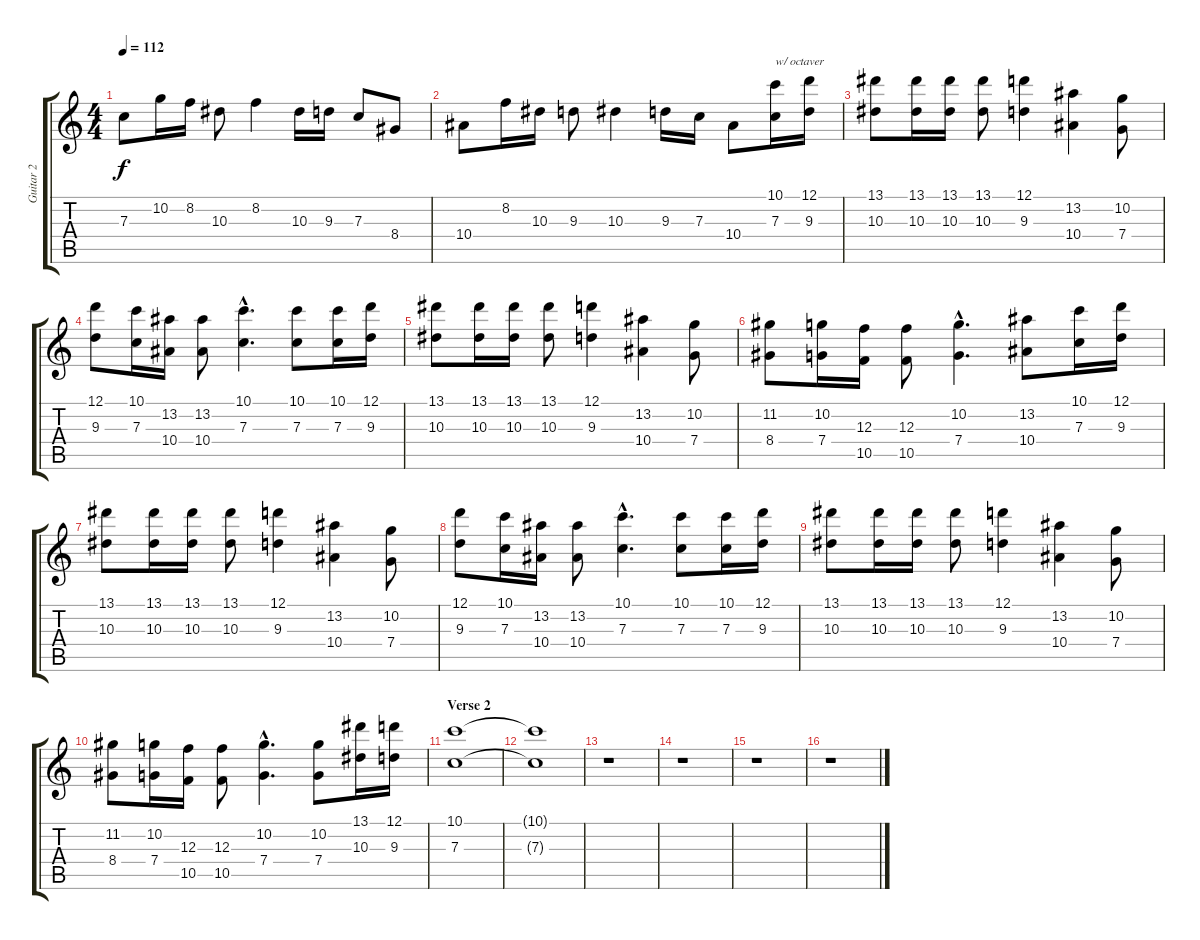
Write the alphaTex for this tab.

\track ("Guitar 2" "Guitar 2") {instrument distortionguitar}
\staff {score tabs}
\tuning (D4 A3 F3 C3 G2 D2) {hide}
\ts (4 4)
\tempo 112
\clef g2
\ks c
7.3.8{dy f} 10.2.16 8.2.16 10.3.8 8.2.4 10.3.16 9.3.16 7.3.8 8.4.8 |
10.4.8 8.2.16 10.3.16 9.3.8 10.3.4 9.3.16 7.3.16 10.4.8 (10.1 7.3).16{txt "w/ octaver"} (12.1 9.3).16 |
(13.1 10.3).8 (13.1 10.3).16 (13.1 10.3).16 (13.1 10.3).8 (12.1 9.3).4 (13.2 10.4).4 (10.2 7.4).8 |
(12.1 9.3).8 (10.1 7.3).16 (13.2 10.4).16 (13.2 10.4).8 (10.1{hac} 7.3{hac}).4{d} (10.1 7.3).8 (10.1 7.3).16 (12.1 9.3).16 |
(13.1 10.3).8 (13.1 10.3).16 (13.1 10.3).16 (13.1 10.3).8 (12.1 9.3).4 (13.2 10.4).4 (10.2 7.4).8 |
(11.2 8.4).8 (10.2 7.4).16 (12.3 10.5).16 (12.3 10.5).8 (10.2{hac} 7.4{hac}).4{d} (13.2 10.4).8 (10.1 7.3).16 (12.1 9.3).16 |
(13.1 10.3).8 (13.1 10.3).16 (13.1 10.3).16 (13.1 10.3).8 (12.1 9.3).4 (13.2 10.4).4 (10.2 7.4).8 |
(12.1 9.3).8 (10.1 7.3).16 (13.2 10.4).16 (13.2 10.4).8 (10.1{hac} 7.3{hac}).4{d} (10.1 7.3).8 (10.1 7.3).16 (12.1 9.3).16 |
(13.1 10.3).8 (13.1 10.3).16 (13.1 10.3).16 (13.1 10.3).8 (12.1 9.3).4 (13.2 10.4).4 (10.2 7.4).8 |
(11.2 8.4).8 (10.2 7.4).16 (12.3 10.5).16 (12.3 10.5).8 (10.2{hac} 7.4{hac}).4{d} (10.2 7.4).8 (13.1 10.3).16 (12.1 9.3).16 |
\section ("" "Verse 2")
(10.1 7.3).1 |
(10.1{t} 7.3{t}).1 |
r.1 |
r.1 |
r.1 |
r.1
